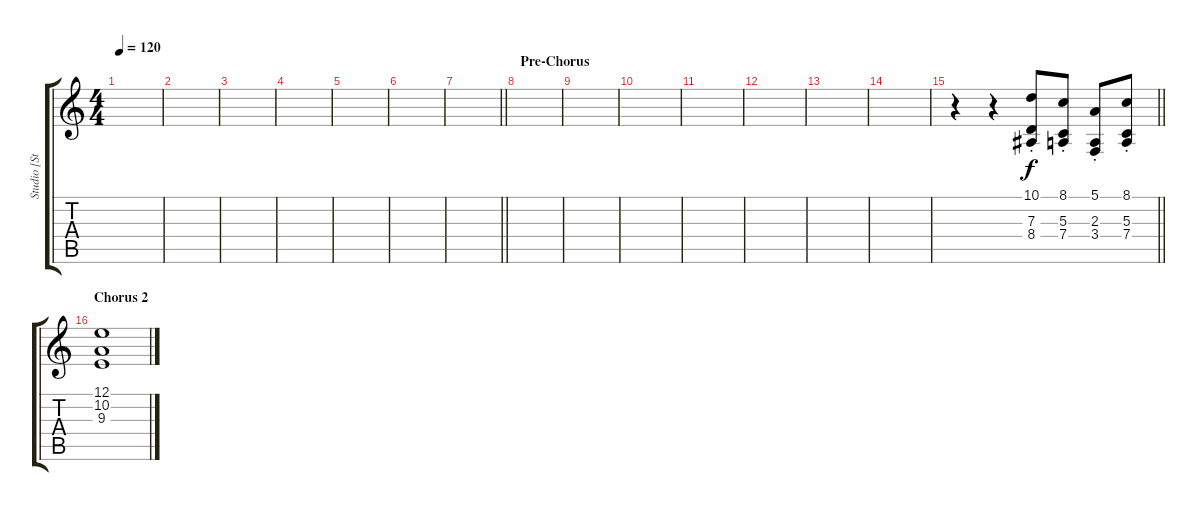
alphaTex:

\track ("Studio [Strings]" "Studio [St") {instrument viola}
\staff {score tabs}
\tuning (E4 B3 G3 D3 A2 D2) {hide}
\ts (4 4)
\tempo 120
\clef g2
\ks c
|
|
|
|
|
|
\barLineRight lightlight
|
\section ("" "Pre-Chorus")
|
|
|
|
|
|
|
\barLineRight lightlight
r.4 r.4 (10.1{st} 7.3{st} 8.4{st}).8{volume 14 balance 10 instrument viola} (8.1{st} 5.3{st} 7.4{st}).8 (5.1{st} 2.3{st} 3.4{st}).8 (8.1{st} 5.3{st} 7.4{st}).8 |
\section ("" "Chorus 2")
(12.1 10.2 9.3).1{volume 11 balance 11}
